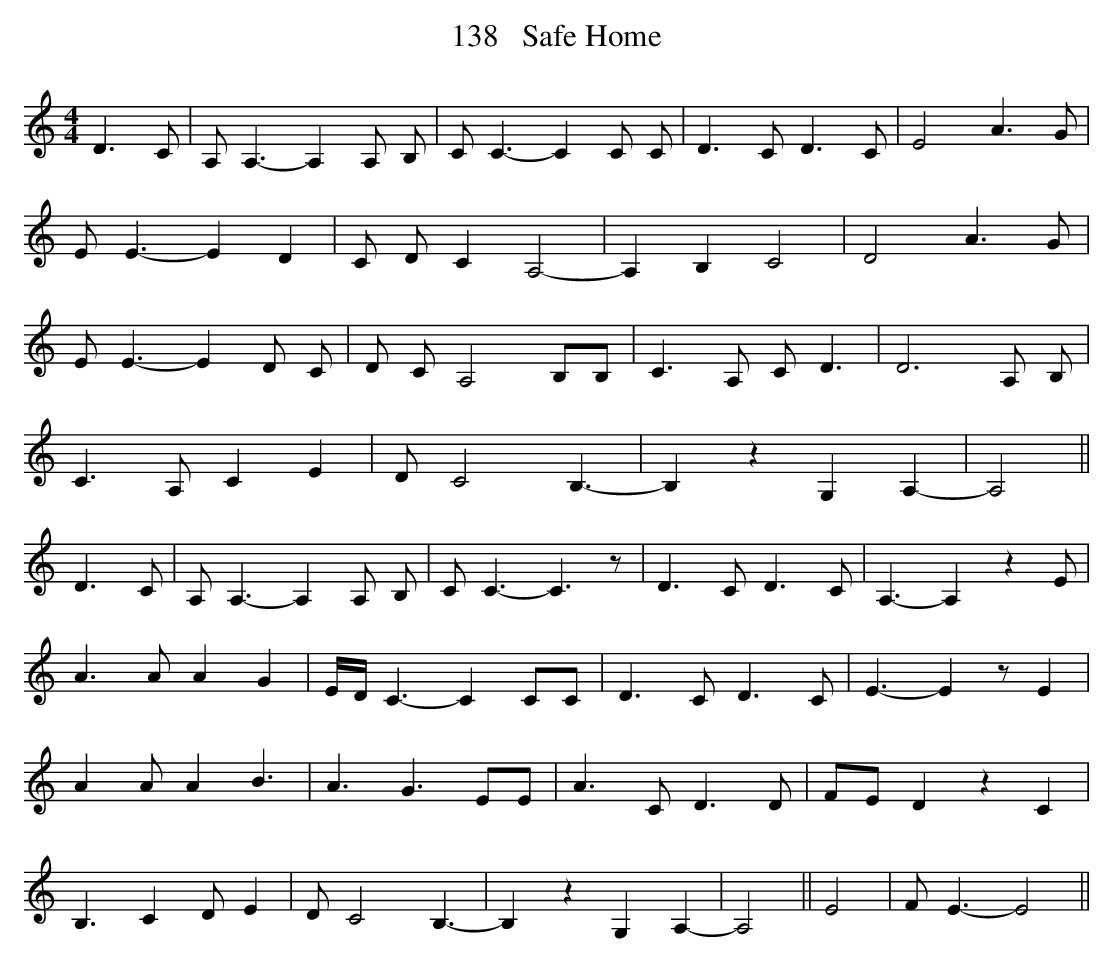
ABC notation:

X:1
T:138   Safe Home
M:4/4
K:Am
D3 C|A, A,3-A,2 A, B,|C C3-C2 C C|D3 C D3 C|E4 A3 G|
E E3-E2 D2|C D C2 A,4-|A,2 B,2 C4|D4 A3 G|
E E3-E2 D C|D C A,4 B,B,|C3 A, C D3|D6 A, B,|
C3 A, C2 E2|D C4 B,3-|B,2 z2 G,2 A,2-|A,4 ||
D3 C|A,A,3-A,2 A, B,|C C3-C3 z|D3 C D3 C|A,3-A,2 z2 E|
A3 A A2 G2|E/2D/2 C3-C2 CC|D3 C D3 C|E3-E2 z E2|
A2 A A2 B3|A3 G3 EE|A3 C D3 D|FE D2 z2 C2|
B,3 C2 D E2|D C4 B,3-|B,2 z2 G,2 A,2-|A,4 || E4|F-E3-E4||
